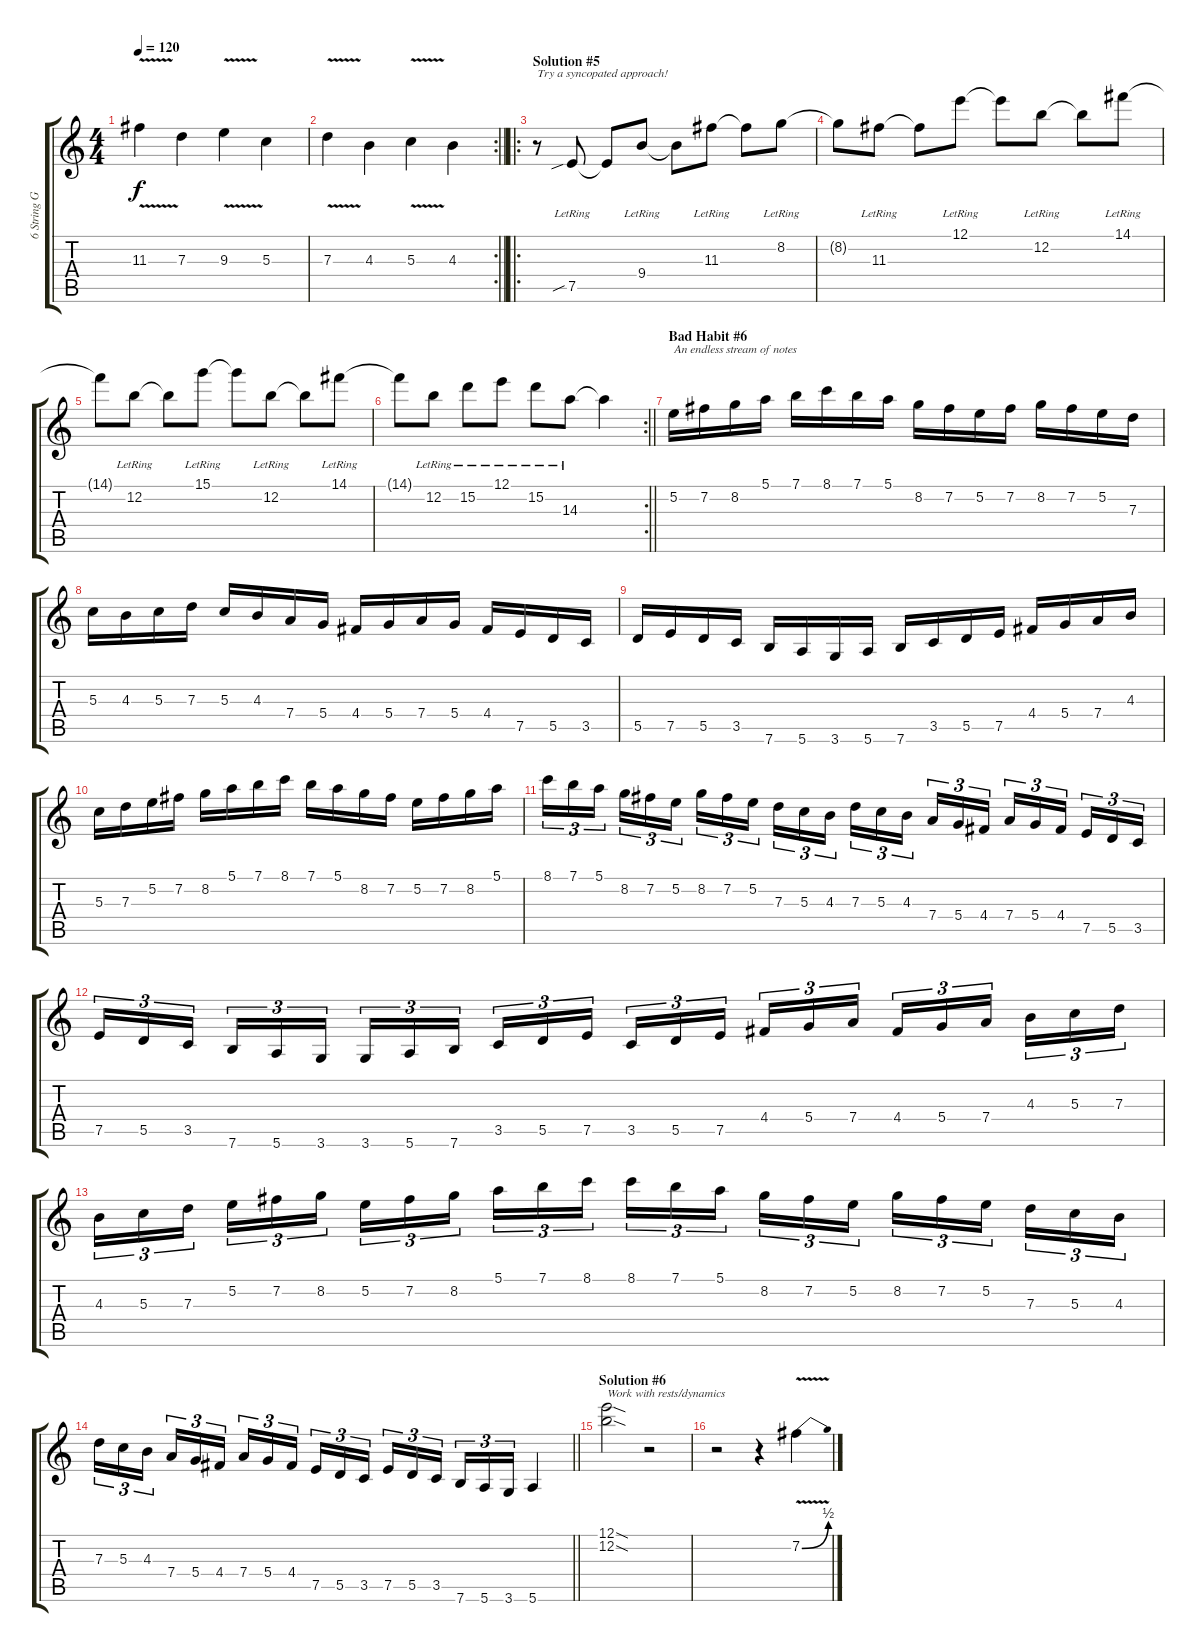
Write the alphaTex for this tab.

\track ("6 String Guitar" "6 String G") {instrument distortionguitar}
\staff {score tabs}
\tuning (E4 B3 G3 D3 A2 E2) {hide}
\ts (4 4)
\tempo 120
\clef g2
\ks c
11.3{v}.4{dy f} 7.3.4 9.3{v}.4 5.3.4 |
\rc 2
\barLineRight lightlight
7.3{v}.4 4.3.4 5.3{v}.4 4.3.4 |
\ro
\section ("" "Solution #5")
r.8{txt "Try a syncopated approach!"} 7.5{sib lr}.8 7.5{t}.8 9.4{lr}.8 9.4{t}.8 11.3{lr}.8 11.3{t}.8 8.2{lr}.8 |
8.2{t}.8 11.3{lr}.8 11.3{t}.8 12.1{lr}.8 12.1{t}.8 12.2{lr}.8 12.2{t}.8 14.1{lr}.8 |
14.1{t}.8 12.2{lr}.8 12.2{t}.8 15.1{lr}.8 15.1{t}.8 12.2{lr}.8 12.2{t}.8 14.1{lr}.8 |
\rc 2
\barLineRight lightlight
14.1{t}.8 12.2{lr}.8 15.2{lr}.8 12.1{lr}.8 15.2{lr}.8 14.3{lr}.8 14.3{t}.4 |
\section ("" "Bad Habit #6")
5.2.16{txt "An endless stream of notes"} 7.2.16 8.2.16 5.1.16 7.1.16 8.1.16 7.1.16 5.1.16 8.2.16 7.2.16 5.2.16 7.2.16 8.2.16 7.2.16 5.2.16 7.3.16 |
5.3.16 4.3.16 5.3.16 7.3.16 5.3.16 4.3.16 7.4.16 5.4.16 4.4.16 5.4.16 7.4.16 5.4.16 4.4.16 7.5.16 5.5.16 3.5.16 |
5.5.16 7.5.16 5.5.16 3.5.16 7.6.16 5.6.16 3.6.16 5.6.16 7.6.16 3.5.16 5.5.16 7.5.16 4.4.16 5.4.16 7.4.16 4.3.16 |
5.3.16 7.3.16 5.2.16 7.2.16 8.2.16 5.1.16 7.1.16 8.1.16 7.1.16 5.1.16 8.2.16 7.2.16 5.2.16 7.2.16 8.2.16 5.1.16 |
8.1.16{tu (3 2)} 7.1.16{tu (3 2)} 5.1.16{tu (3 2) beam splitsecondary} 8.2.16{tu (3 2)} 7.2.16{tu (3 2)} 5.2.16{tu (3 2)} 8.2.16{tu (3 2)} 7.2.16{tu (3 2)} 5.2.16{tu (3 2) beam splitsecondary} 7.3.16{tu (3 2)} 5.3.16{tu (3 2)} 4.3.16{tu (3 2)} 7.3.16{tu (3 2)} 5.3.16{tu (3 2)} 4.3.16{tu (3 2) beam splitsecondary} 7.4.16{tu (3 2)} 5.4.16{tu (3 2)} 4.4.16{tu (3 2)} 7.4.16{tu (3 2)} 5.4.16{tu (3 2)} 4.4.16{tu (3 2) beam splitsecondary} 7.5.16{tu (3 2)} 5.5.16{tu (3 2)} 3.5.16{tu (3 2)} |
7.5.16{tu (3 2)} 5.5.16{tu (3 2)} 3.5.16{tu (3 2) beam splitsecondary} 7.6.16{tu (3 2)} 5.6.16{tu (3 2)} 3.6.16{tu (3 2)} 3.6.16{tu (3 2)} 5.6.16{tu (3 2)} 7.6.16{tu (3 2) beam splitsecondary} 3.5.16{tu (3 2)} 5.5.16{tu (3 2)} 7.5.16{tu (3 2)} 3.5.16{tu (3 2)} 5.5.16{tu (3 2)} 7.5.16{tu (3 2) beam splitsecondary} 4.4.16{tu (3 2)} 5.4.16{tu (3 2)} 7.4.16{tu (3 2)} 4.4.16{tu (3 2)} 5.4.16{tu (3 2)} 7.4.16{tu (3 2) beam splitsecondary} 4.3.16{tu (3 2)} 5.3.16{tu (3 2)} 7.3.16{tu (3 2)} |
4.3.16{tu (3 2)} 5.3.16{tu (3 2)} 7.3.16{tu (3 2) beam splitsecondary} 5.2.16{tu (3 2)} 7.2.16{tu (3 2)} 8.2.16{tu (3 2)} 5.2.16{tu (3 2)} 7.2.16{tu (3 2)} 8.2.16{tu (3 2) beam splitsecondary} 5.1.16{tu (3 2)} 7.1.16{tu (3 2)} 8.1.16{tu (3 2)} 8.1.16{tu (3 2)} 7.1.16{tu (3 2)} 5.1.16{tu (3 2) beam splitsecondary} 8.2.16{tu (3 2)} 7.2.16{tu (3 2)} 5.2.16{tu (3 2)} 8.2.16{tu (3 2)} 7.2.16{tu (3 2)} 5.2.16{tu (3 2) beam splitsecondary} 7.3.16{tu (3 2)} 5.3.16{tu (3 2)} 4.3.16{tu (3 2)} |
\barLineRight lightlight
7.3.16{tu (3 2)} 5.3.16{tu (3 2)} 4.3.16{tu (3 2) beam splitsecondary} 7.4.16{tu (3 2)} 5.4.16{tu (3 2)} 4.4.16{tu (3 2)} 7.4.16{tu (3 2)} 5.4.16{tu (3 2)} 4.4.16{tu (3 2) beam splitsecondary} 7.5.16{tu (3 2)} 5.5.16{tu (3 2)} 3.5.16{tu (3 2)} 7.5.16{tu (3 2)} 5.5.16{tu (3 2)} 3.5.16{tu (3 2) beam splitsecondary} 7.6.16{tu (3 2)} 5.6.16{tu (3 2)} 3.6.16{tu (3 2)} 5.6.4 |
\section ("" "Solution #6")
(12.1{sod} 12.2{sod}).2{txt "Work with rests/dynamics"} r.2 |
r.2 r.4 7.2{be (bend 0 0 60 2) v}.4
